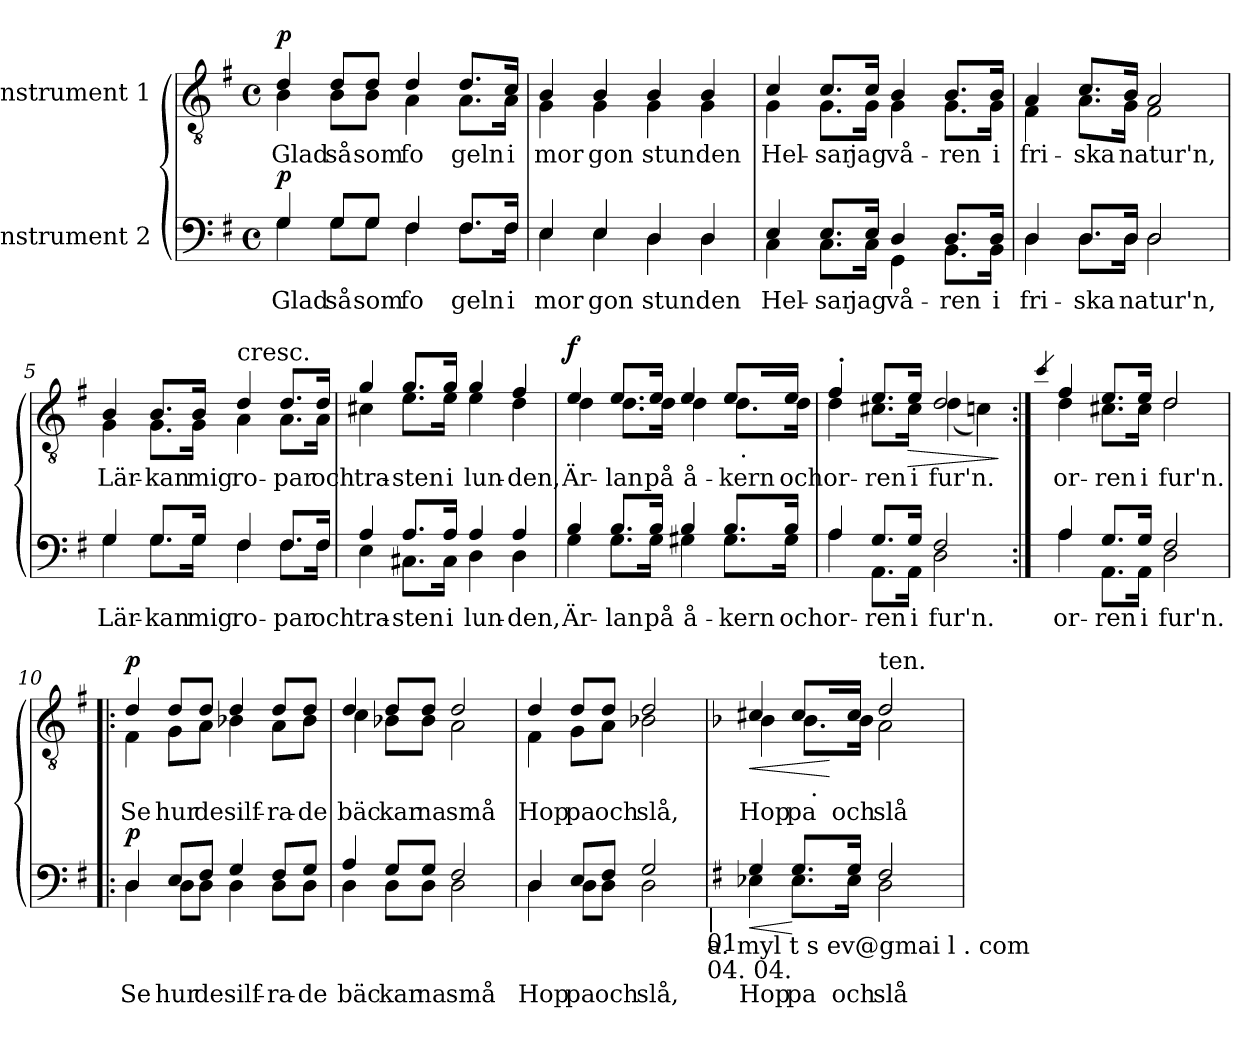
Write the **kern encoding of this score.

**kern	**text	**dynam	**kern	**text	**dynam
*part2	*part2	*part2	*part1	*part1	*part1
*staff2	*staff2	*staff2	*staff1	*staff1	*staff1
*I"Instrument 2	*	*	*I"Instrument 1	*	*
!!LO:PB:g=z
*stria5	*	*	*stria5	*	*
*clefF4	*	*	*clefGv2	*	*
*k[f#]	*	*	*k[f#]	*	*
*G:	*	*	*G:	*	*
*M4/4	*	*	*M4/4	*	*
*met(c)	*	*	*met(c)	*	*
=1	=1	=1	=1	=1	=1
!	!LO:LY:a:cj	!LO:DY:b	!	!LO:LY:b:cj	!LO:DY:a
*^	*	*	*^	*	*
4G/	4G\	Glad	p	4d/	4B\	Glad	p
!	!	!LO:LY:a:cj	!	!	!	!LO:LY:b:cj	!
8G/L	8G\L	så	.	8d/L	8B\L	så	.
!	!	!LO:LY:a:cj	!	!	!	!LO:LY:b:cj	!
8G/J	8G\J	som	.	8d/J	8B\J	som	.
!	!	!LO:LY:a:cj	!	!	!	!LO:LY:b:cj	!
4F#/	4F#\	fo	.	4d/	4A\	fo	.
!	!	!LO:LY:a:cj	!	!	!	!LO:LY:b:cj	!
8.F#/L	8.F#\L	geln	.	8.d/L	8.A\L	geln	.
!	!	!LO:LY:a:cj	!	!	!	!LO:LY:b:cj	!
16F#/Jk	16F#\Jk	i	.	16c/Jk	16A\Jk	i	.
=2	=2	=2	=2	=2	=2	=2	=2
!	!	!LO:LY:a:cj	!	!	!	!LO:LY:b:cj	!
4E/	4E\	mor	.	4B/	4G\	mor	.
!	!	!LO:LY:a:cj	!	!	!	!LO:LY:b:cj	!
4E/	4E\	gon	.	4B/	4G\	gon	.
!	!	!LO:LY:a:cj	!	!	!	!LO:LY:b:cj	!
4D/	4D\	stun	.	4B/	4G\	stun	.
!	!	!LO:LY:a:cj	!	!	!	!LO:LY:b:cj	!
4D/	4D\	den	.	4B/	4G\	den	.
!!LO:LB:g=z	!!
=3	=3	=3	=3	=3	=3	=3	=3
!	!	!LO:LY:a:cj	!	!	!	!LO:LY:b:cj	!
4E/	4C\	Hel-	.	4c/	4G\	Hel-	.
!	!	!LO:LY:a:cj	!	!	!	!LO:LY:b:cj	!
8.E/L	8.C\L	-sar	.	8.c/L	8.G\L	-sar	.
!	!	!LO:LY:a:cj	!	!	!	!LO:LY:b:cj	!
16E/Jk	16C\Jk	jag	.	16c/Jk	16G\Jk	jag	.
!	!	!LO:LY:a:cj	!	!	!	!LO:LY:b:cj	!
4D/	4GG\	vå-	.	4B/	4G\	vå-	.
!	!	!LO:LY:a:cj	!	!	!	!LO:LY:b:cj	!
8.D/L	8.BB\L	-ren	.	8.B/L	8.G\L	-ren	.
!	!	!LO:LY:a:cj	!	!	!	!LO:LY:b:cj	!
16D/Jk	16BB\Jk	i	.	16B/Jk	16G\Jk	i	.
=4	=4	=4	=4	=4	=4	=4	=4
!	!	!LO:LY:a:cj	!	!	!	!LO:LY:b:cj	!
4D/	4D\	fri-	.	4A/	4F#\	fri-	.
!	!	!LO:LY:a:cj	!	!	!	!LO:LY:b:cj	!
8.D/L	8.D\L	-ska	.	8.c/L	8.A\L	-ska	.
!	!	!LO:LY:a	!	!	!	!LO:LY:b	!
16D/Jk	16D\Jk	natur'n,	.	16B/Jk	16G\Jk	natur'n,	.
2D/	2D\	.	.	2A/	2F#\	.	.
=5	=5	=5	=5	=5	=5	=5	=5
!	!	!LO:LY:a:cj	!	!	!	!LO:LY:b:cj	!
4G/	4G\	Lär-	.	4B/	4G\	Lär-	.
!	!	!LO:LY:a:cj	!	!	!	!LO:LY:b:cj	!
8.G/L	8.G\L	-kan	.	8.B/L	8.G\L	-kan	.
!	!	!LO:LY:a:cj	!	!	!	!LO:LY:b:cj	!
16G/Jk	16G\Jk	mig	.	16B/Jk	16G\Jk	mig	.
!	!	!	!	!LO:TX:a:t=cresc.	!	!	!
!	!	!LO:LY:a:cj	!	!	!	!LO:LY:b:cj	!
4F#/	4F#\	ro-	.	4d/	4A\	ro-	.
!	!	!LO:LY:a:cj	!	!	!	!LO:LY:b:cj	!
8.F#/L	8.F#\L	-par	.	8.d/L	8.A\L	-par	.
!	!	!LO:LY:a:cj	!	!	!	!LO:LY:b:cj	!
16F#/Jk	16F#\Jk	och	.	16d/Jk	16A\Jk	och	.
!!LO:LB:g=z	!!
=6	=6	=6	=6	=6	=6	=6	=6
!	!	!LO:LY:a:cj	!	!	!	!LO:LY:b:cj	!
4A/	4E\	tra-	.	4g/	4c#X\	tra-	.
!	!	!LO:LY:a:cj	!	!	!	!LO:LY:b:cj	!
8.A/L	8.C#X\L	-sten	.	8.g/L	8.e\L	-sten	.
!	!	!LO:LY:a:cj	!	!	!	!LO:LY:b:cj	!
16A/Jk	16C#\Jk	i	.	16g/Jk	16e\Jk	i	.
!	!	!LO:LY:a:cj	!	!	!	!LO:LY:b:cj	!
4A/	4D\	lun-	.	4g/	4e\	lun-	.
!	!	!LO:LY:a:cj	!	!	!	!LO:LY:b:cj	!
4A/	4D\	-den,	.	4f#/	4d\	-den,	.
=7	=7	=7	=7	=7	=7	=7	=7
!	!	!LO:LY:a:cj	!	!	!	!LO:LY:b:cj	!LO:DY:a
*	*	*	*	*	*^	*	*
4B/	4G\	Är-	.	4e/	4d\	2ryy	Är-	f
!	!	!LO:LY:a:cj	!	!	!	!	!LO:LY:b:cj	!
8.B/L	8.G\L	-lan	.	8.e/L	8.d\L	.	-lan	.
!	!	!LO:LY:a:cj	!	!	!	!	!LO:LY:b:cj	!
16B/Jk	16G\Jk	på	.	16e/Jk	16d\Jk	.	på	.
!	!	!LO:LY:a:cj	!	!	!	!	!LO:LY:b:cj	!
4B/	4G#X\	å-	.	4e/	4d\	4ryy	å-	.
!	!	!LO:LY:a:cj	!	!	!	!	!LO:LY:b:cj	!
8.B/L	8.G#\L	-kern	.	8e/L	8.d\L	32.ryy	-kern	.
!	!	!	!	!	!	!LO:TX:b:t=.	!	!
.	.	.	.	.	.	8ryy	.	.
.	.	.	.	16ryy	.	.	.	.
.	.	.	.	.	.	16ryy	.	.
!	!	!LO:LY:a:cj	!	!	!	!	!LO:LY:b:cj	!
16B/Jk	16G#\Jk	och	.	16e/Jk	16d\Jk	.	och	.
.	.	.	.	.	.	64ryy	.	.
!!LO:LB:g=z
=8	=8	=8	=8	=8	=8	=8	=8	=8
!	!	!LO:LY:a:cj	!	!	!	!	!LO:LY:b:cj	!
*	*	*	*	*	*v	*v	*	*
4A/	4A\	or-	.	4f#'>/	4d\	or-	.
!	!	!LO:LY:a:cj	!	!	!	!LO:LY:b:cj	!
8.G/L	8.AA\L	-ren	.	8.e/L	8.c#X\L	-ren	.
!	!	!LO:LY:a:cj	!	!	!	!LO:LY:b:cj	!LO:HP:b
16G/Jk	16AA\Jk	i	.	16e/Jk	16c#\Jk	i	>
!	!	!LO:LY:a:cj	!	!	!	!LO:LY:b:cj	!
2F#/	2D\	fur'n.	.	2d/	(<4d\	fur'n.	.
.	.	.	.	.	4cn\)	.	.
*v	*v	*	*	*	*	*	*
*	*	*	*v	*v	*	*
.	.	.	.	.	]
=9:|!	=9:|!	=9:|!	=9:|!	=9:|!	=9:|!
.	.	.	4qcc/	.	.
!	!LO:LY:a:cj	!	!	!LO:LY:b:cj	!
*^	*	*	*^	*	*
4A/	4A\	or-	.	4f#/	4d\	or-	.
!	!	!LO:LY:a:cj	!	!	!	!LO:LY:b:cj	!
8.G/L	8.AA\L	-ren	.	8.e/L	8.c#X\L	-ren	.
!	!	!LO:LY:a:cj	!	!	!	!LO:LY:b:cj	!
16G/Jk	16AA\Jk	i	.	16e/Jk	16c#\Jk	i	.
!	!	!LO:LY:a:cj	!	!	!	!LO:LY:b:cj	!
2F#/	2D\	fur'n.	.	2d/	2d\	fur'n.	.
=10!|:	=10!|:	=10!|:	=10!|:	=10!|:	=10!|:	=10!|:	=10!|:
!	!	!LO:LY:a:cj	!LO:DY:b	!	!	!LO:LY:b:cj	!LO:DY:a
4D/	4D\	Se	p	4d/	4F#\	Se	p
!	!	!LO:LY:a:cj	!	!	!	!LO:LY:b:cj	!
8E/L	8D\L	hur	.	8d/L	8G\L	hur	.
!	!	!LO:LY:a:cj	!	!	!	!LO:LY:b:cj	!
8F#/J	8D\J	de	.	8d/J	8A\J	de	.
!	!	!LO:LY:a:cj	!	!	!	!LO:LY:b:cj	!
4G/	4D\	silf-	.	4d/	4B-X\	silf-	.
!	!	!LO:LY:a:cj	!	!	!	!LO:LY:b:cj	!
8F#/L	8D\L	-ra-	.	8d/L	8A\L	-ra-	.
!	!	!LO:LY:a:cj	!	!	!	!LO:LY:b:cj	!
8G/J	8D\J	-de	.	8d/J	8B-\J	-de	.
!!LO:LB:g=z	!!
=11	=11	=11	=11	=11	=11	=11	=11
!	!	!LO:LY:a:cj	!	!	!	!LO:LY:b:cj	!
4A/	4D\	bäc	.	4d/	4c\	bäc	.
!	!	!LO:LY:a:cj	!	!	!	!LO:LY:b:cj	!
8G/L	8D\L	kar	.	8d/L	8B-X\L	kar	.
!	!	!LO:LY:a:cj	!	!	!	!LO:LY:b:cj	!
8G/J	8D\J	na	.	8d/J	8B-\J	na	.
!	!	!LO:LY:a:cj	!	!	!	!LO:LY:b:cj	!
2F#/	2D\	små	.	2d/	2A\	små	.
=12	=12	=12	=12	=12	=12	=12	=12
!	!	!LO:LY:a:cj	!	!	!	!LO:LY:b:cj	!
4D/	4D\	Hop	.	4d/	4F#\	Hop	.
!	!	!LO:LY:a:cj	!	!	!	!LO:LY:b:cj	!
8E/L	8D<\L	pa	.	8d/L	8G\L	pa	.
!	!	!LO:LY:a:cj	!	!	!	!LO:LY:b:cj	!
8F#/J	8D\J	och	.	8d/J	8A\J	och	.
!	!	!LO:LY:a:cj	!	!	!	!LO:LY:b:cj	!
2G/	2D\	slå,	.	2d/	2B-X\	slå,	.
!	!LO:TX:b:t=a. myl t s ev@gmai l . com	!	!	!	!	!	!
!	!LO:TX:b:t=|	!	!	!	!	!	!
!	!LO:TX:b:t=01	!	!	!	!	!	!
!	!LO:TX:b:t=04. 04.	!	!	!	!	!	!
*	*	*	*	*v	*v	*	*
=13	=13	=13	=13	=13	=13	=13
*	*	*	*	*k[b-]	*	*
*	*	*	*	*F:	*	*
*	*	*	*	*^	*	*
!	!	!LO:LY:a:cj	!LO:HP:b	!	!	!LO:LY:b:cj	!LO:HP:b
*	*	*	*	*	*^	*	*
4G/	4E-X\	Hop	<	4c#X/	4B-\	4ryy	Hop	<
!	!	!LO:LY:a:cj	!	!	!	!	!LO:LY:b:cj	!
8.G/L	8.E-\L	pa	[	8c#/L	8.B-\L	16ryy	pa	.
!	!	!	!	!	!	!LO:TX:b:t=.	!	!
.	.	.	.	.	.	2ryy	.	.
.	.	.	.	16ryy	.	.	.	[
!	!	!LO:LY:a:cj	!	!	!	!	!LO:LY:b:cj	!
16G/Jk	16E-\Jk	och	.	16c#/Jk	16B-\Jk	.	och	.
!	!	!	!	!LO:TX:a:t=ten.	!	!	!	!
!	!	!LO:LY:a:cj	!	!	!	!	!LO:LY:b:cj	!
2F#/	2D\	slå	.	2d/	2A\	.	slå	.
.	.	.	.	.	.	8.ryy	.	.
*v	*v	*	*	*	*	*	*	*
*	*	*	*v	*v	*v	*	*
=	=	=	=	=	=
*-	*-	*-	*-	*-	*-
